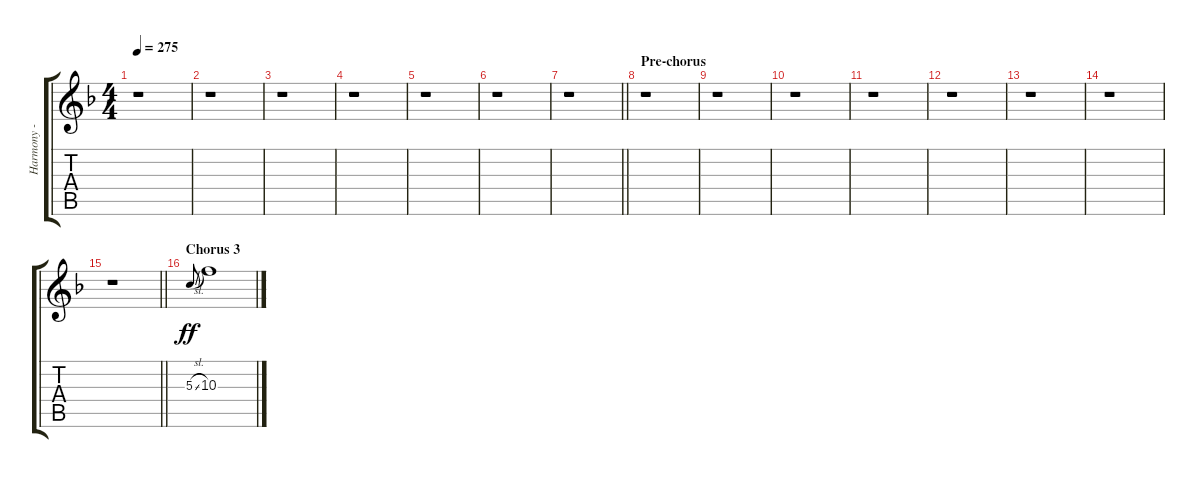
\track ("Harmony - right" "Harmony - ") {instrument distortionguitar}
\staff {score tabs}
\tuning (E4 B3 G3 D3 A2 E2) {hide}
\ts (4 4)
\tempo 275
\clef g2
\ks dminor
r.1{dy f} |
r.1 |
r.1 |
r.1 |
r.1 |
r.1 |
\barLineRight lightlight
r.1 |
\section ("" "Pre-chorus")
r.1 |
r.1 |
r.1 |
r.1 |
r.1 |
r.1 |
r.1 |
\barLineRight lightlight
r.1 |
\section ("" "Chorus 3")
5.3{sl}.8{gr onbeat dy ff} 10.3.1{volume 10}
